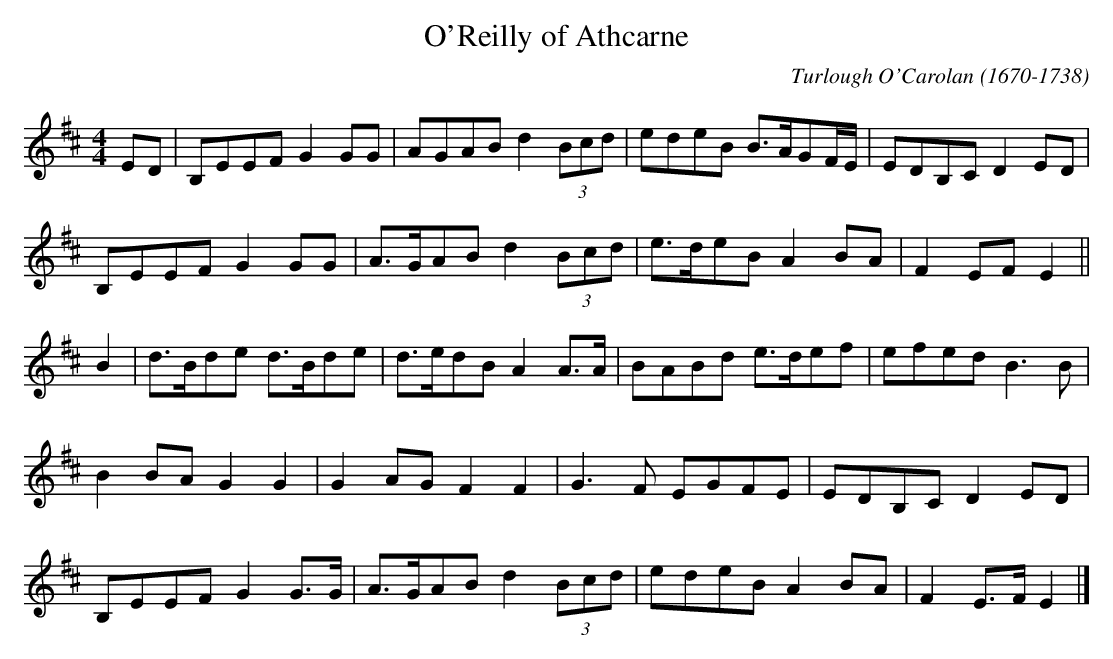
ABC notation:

X:1occ
T:O'Reilly of Athcarne
C:Turlough O'Carolan (1670-1738)
M:4/4
L:1/8
K:D
C:ALLEGHRETTO
ED|B,EEF G2GG|AGAB d2 (3Bcd|edeB B3/2A/2GF/2E/2|EDB,C D2ED|
B,EEF G2GG|A3/2G/2AB d2 (3Bcd|e3/2d/2eB A2BA|F2EF E2||
B2|d3/2B/2de d3/2B/2de|d3/2e/2dB A2A3/2A/2|BABd e3/2d/2ef|efed B3B|
B2BA G2G2|G2AG F2F2|G3F EGFE|EDB,C D2ED|
B,EEF G2G3/2G/2|A3/2G/2AB d2 (3Bcd|edeB A2BA|F2E3/2F/2 E2|]
